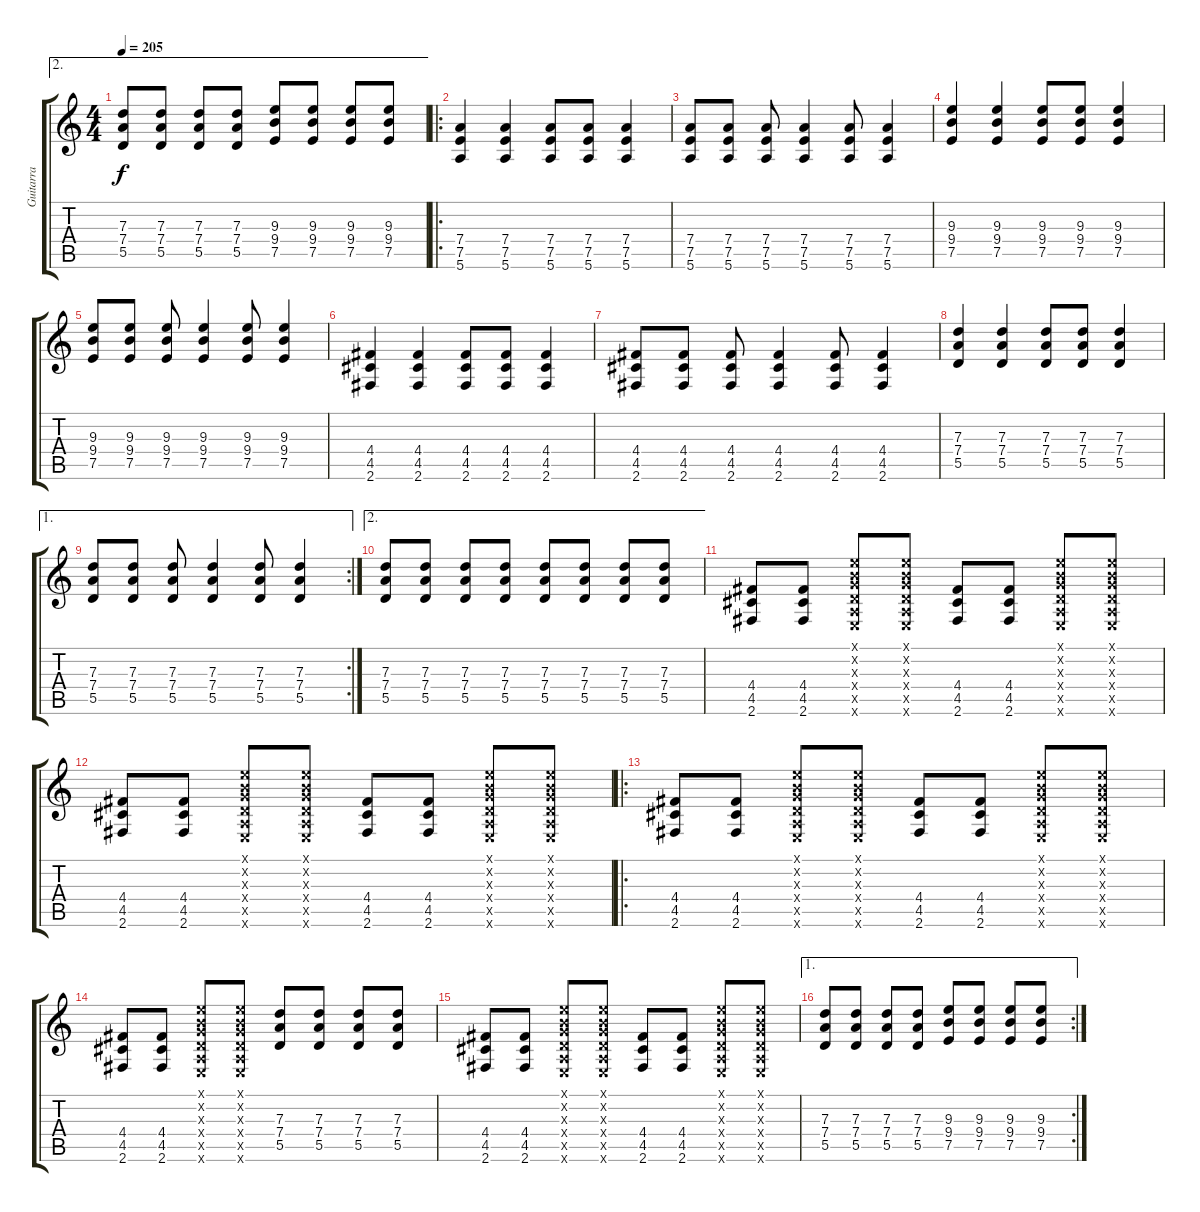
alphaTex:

\track ("Guitarra" "Guitarra") {instrument distortionguitar}
\staff {score tabs}
\tuning (E4 B3 G3 D3 A2 E2) {hide}
\ae 2
\ts (4 4)
\tempo 205
\clef g2
\ks c
(7.3 7.4 5.5).8{dy f} (7.3 7.4 5.5).8 (7.3 7.4 5.5).8 (7.3 7.4 5.5).8 (9.3 9.4 7.5).8 (9.3 9.4 7.5).8 (9.3 9.4 7.5).8 (9.3 9.4 7.5).8 |
\ro
(7.4 7.5 5.6).4 (7.4 7.5 5.6).4 (7.4 7.5 5.6).8 (7.4 7.5 5.6).8 (7.4 7.5 5.6).4 |
(7.4 7.5 5.6).8 (7.4 7.5 5.6).8 (7.4 7.5 5.6).8 (7.4 7.5 5.6).4 (7.4 7.5 5.6).8 (7.4 7.5 5.6).4 |
(9.3 9.4 7.5).4 (9.3 9.4 7.5).4 (9.3 9.4 7.5).8 (9.3 9.4 7.5).8 (9.3 9.4 7.5).4 |
(9.3 9.4 7.5).8 (9.3 9.4 7.5).8 (9.3 9.4 7.5).8 (9.3 9.4 7.5).4 (9.3 9.4 7.5).8 (9.3 9.4 7.5).4 |
(4.4 4.5 2.6).4 (4.4 4.5 2.6).4 (4.4 4.5 2.6).8 (4.4 4.5 2.6).8 (4.4 4.5 2.6).4 |
(4.4 4.5 2.6).8 (4.4 4.5 2.6).8 (4.4 4.5 2.6).8 (4.4 4.5 2.6).4 (4.4 4.5 2.6).8 (4.4 4.5 2.6).4 |
(7.3 7.4 5.5).4 (7.3 7.4 5.5).4 (7.3 7.4 5.5).8 (7.3 7.4 5.5).8 (7.3 7.4 5.5).4 |
\ae 1
\rc 2
(7.3 7.4 5.5).8 (7.3 7.4 5.5).8 (7.3 7.4 5.5).8 (7.3 7.4 5.5).4 (7.3 7.4 5.5).8 (7.3 7.4 5.5).4 |
\ae 2
(7.3 7.4 5.5).8 (7.3 7.4 5.5).8 (7.3 7.4 5.5).8 (7.3 7.4 5.5).8 (7.3 7.4 5.5).8 (7.3 7.4 5.5).8 (7.3 7.4 5.5).8 (7.3 7.4 5.5).8 |
(4.4 4.5 2.6).8 (4.4 4.5 2.6).8 (0.1{x} 0.2{x} 0.3{x} 0.4{x} 0.5{x} 0.6{x}).8 (0.1{x} 0.2{x} 0.3{x} 0.4{x} 0.5{x} 0.6{x}).8 (4.4 4.5 2.6).8 (4.4 4.5 2.6).8 (0.1{x} 0.2{x} 0.3{x} 0.4{x} 0.5{x} 0.6{x}).8 (0.1{x} 0.2{x} 0.3{x} 0.4{x} 0.5{x} 0.6{x}).8 |
(4.4 4.5 2.6).8 (4.4 4.5 2.6).8 (0.1{x} 0.2{x} 0.3{x} 0.4{x} 0.5{x} 0.6{x}).8 (0.1{x} 0.2{x} 0.3{x} 0.4{x} 0.5{x} 0.6{x}).8 (4.4 4.5 2.6).8 (4.4 4.5 2.6).8 (0.1{x} 0.2{x} 0.3{x} 0.4{x} 0.5{x} 0.6{x}).8 (0.1{x} 0.2{x} 0.3{x} 0.4{x} 0.5{x} 0.6{x}).8 |
\ro
(4.4 4.5 2.6).8 (4.4 4.5 2.6).8 (0.1{x} 0.2{x} 0.3{x} 0.4{x} 0.5{x} 0.6{x}).8 (0.1{x} 0.2{x} 0.3{x} 0.4{x} 0.5{x} 0.6{x}).8 (4.4 4.5 2.6).8 (4.4 4.5 2.6).8 (0.1{x} 0.2{x} 0.3{x} 0.4{x} 0.5{x} 0.6{x}).8 (0.1{x} 0.2{x} 0.3{x} 0.4{x} 0.5{x} 0.6{x}).8 |
(4.4 4.5 2.6).8 (4.4 4.5 2.6).8 (0.1{x} 0.2{x} 0.3{x} 0.4{x} 0.5{x} 0.6{x}).8 (0.1{x} 0.2{x} 0.3{x} 0.4{x} 0.5{x} 0.6{x}).8 (7.3 7.4 5.5).8 (7.3 7.4 5.5).8 (7.3 7.4 5.5).8 (7.3 7.4 5.5).8 |
(4.4 4.5 2.6).8 (4.4 4.5 2.6).8 (0.1{x} 0.2{x} 0.3{x} 0.4{x} 0.5{x} 0.6{x}).8 (0.1{x} 0.2{x} 0.3{x} 0.4{x} 0.5{x} 0.6{x}).8 (4.4 4.5 2.6).8 (4.4 4.5 2.6).8 (0.1{x} 0.2{x} 0.3{x} 0.4{x} 0.5{x} 0.6{x}).8 (0.1{x} 0.2{x} 0.3{x} 0.4{x} 0.5{x} 0.6{x}).8 |
\ae 1
\rc 2
(7.3 7.4 5.5).8 (7.3 7.4 5.5).8 (7.3 7.4 5.5).8 (7.3 7.4 5.5).8 (9.3 9.4 7.5).8 (9.3 9.4 7.5).8 (9.3 9.4 7.5).8 (9.3 9.4 7.5).8
